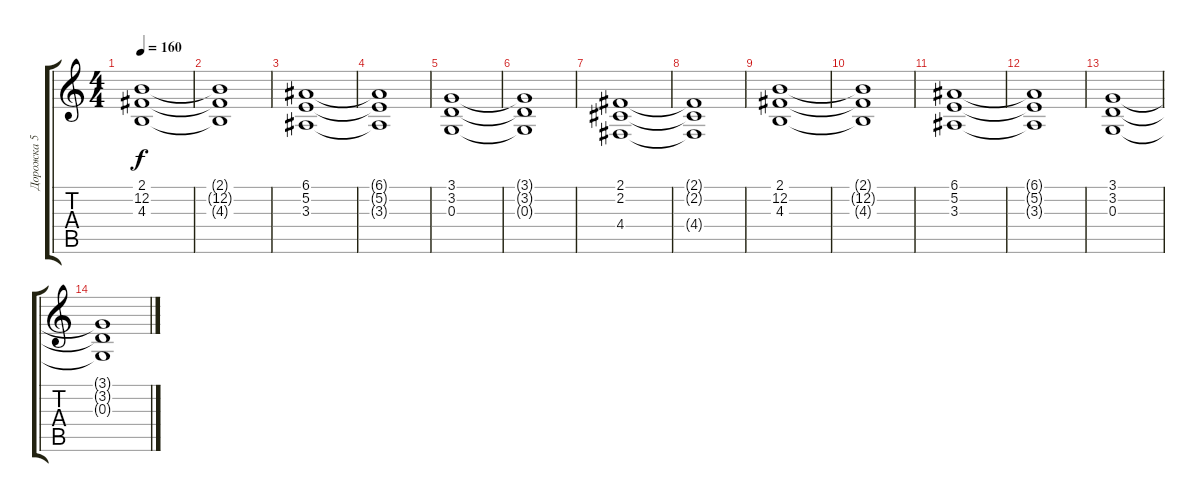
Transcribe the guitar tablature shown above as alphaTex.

\track ("Дорожка 5" "Дорожка 5") {instrument stringensemble1}
\staff {score tabs}
\tuning (E4 B3 G3 D3 A2 E2) {hide}
\ts (4 4)
\tempo 160
\clef g2
\ks c
(2.1 12.2 4.3).1{dy f} |
(2.1{t} 12.2{t} 4.3{t}).1 |
(6.1 5.2 3.3).1 |
(6.1{t} 5.2{t} 3.3{t}).1 |
(3.1 3.2 0.3).1 |
(3.1{t} 3.2{t} 0.3{t}).1 |
(2.1 2.2 4.4).1 |
(2.1{t} 2.2{t} 4.4{t}).1 |
(2.1 12.2 4.3).1 |
(2.1{t} 12.2{t} 4.3{t}).1 |
(6.1 5.2 3.3).1 |
(6.1{t} 5.2{t} 3.3{t}).1 |
(3.1 3.2 0.3).1 |
(3.1{t} 3.2{t} 0.3{t}).1
